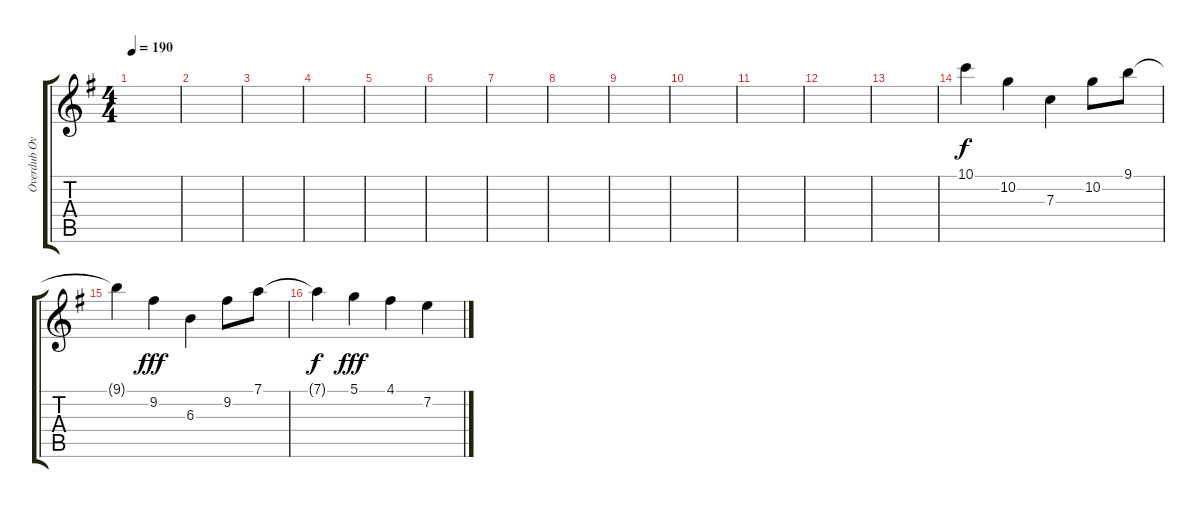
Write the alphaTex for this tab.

\track ("Overdub Overdrive" "Overdub Ov") {instrument overdrivenguitar}
\staff {score tabs}
\tuning (D4 A3 F3 C3 G2 C2) {hide}
\ts (4 4)
\tempo 190
\clef g2
\ks eminor
|
|
|
|
|
|
|
|
|
|
|
|
|
10.1.4 10.2.4 7.3.4 10.2.8 9.1.8 |
9.1{t}.4{dy f} 9.2.4{dy fff} 6.3.4 9.2.8 7.1.8 |
7.1{t}.4{dy f} 5.1.4{dy fff} 4.1.4 7.2.4
